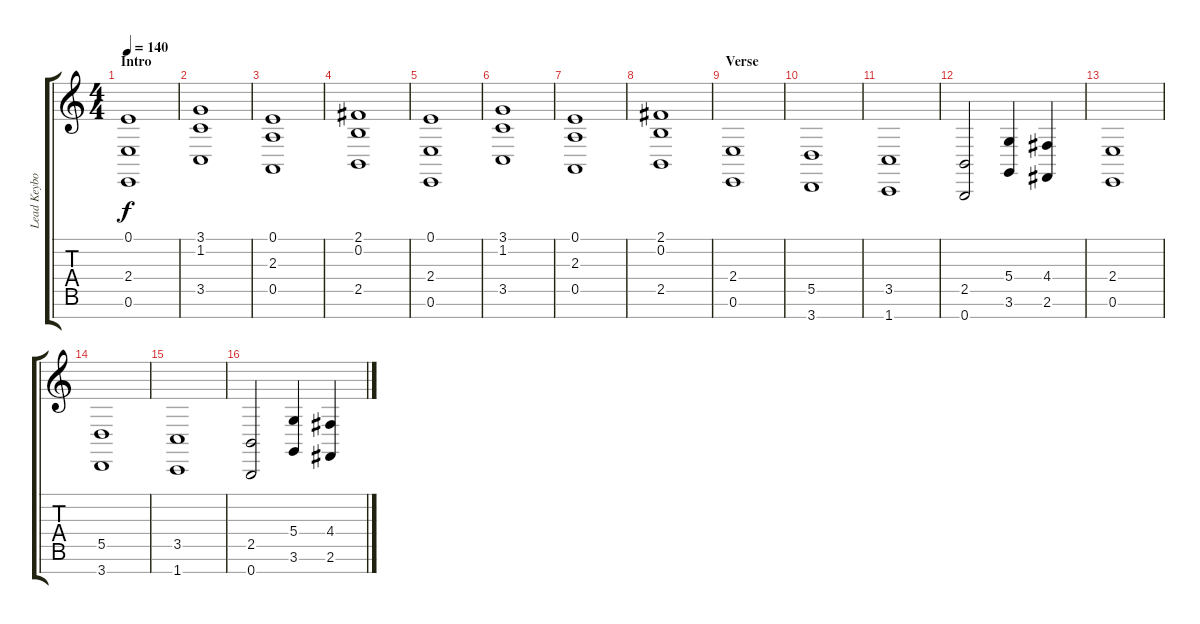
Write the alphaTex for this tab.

\track ("Lead Keyboards" "Lead Keybo") {instrument stringensemble1}
\staff {score tabs}
\tuning (E4 B3 G3 D3 A2 E2 B1) {hide}
\ts (4 4)
\section ("" "Intro")
\tempo 140
\clef g2
\ks c
(0.1 2.4 0.6).1{dy f} |
(3.1 1.2 3.5).1 |
(0.1 2.3 0.5).1 |
(2.1 0.2 2.5).1 |
(0.1 2.4 0.6).1 |
(3.1 1.2 3.5).1 |
(0.1 2.3 0.5).1 |
(2.1 0.2 2.5).1 |
\section ("" "Verse")
(2.4 0.6).1 |
(5.5 3.7).1 |
(3.5 1.7).1 |
(2.5 0.7).2 (5.4 3.6).4 (4.4 2.6).4 |
(2.4 0.6).1 |
(5.5 3.7).1 |
(3.5 1.7).1 |
(2.5 0.7).2 (5.4 3.6).4 (4.4 2.6).4
